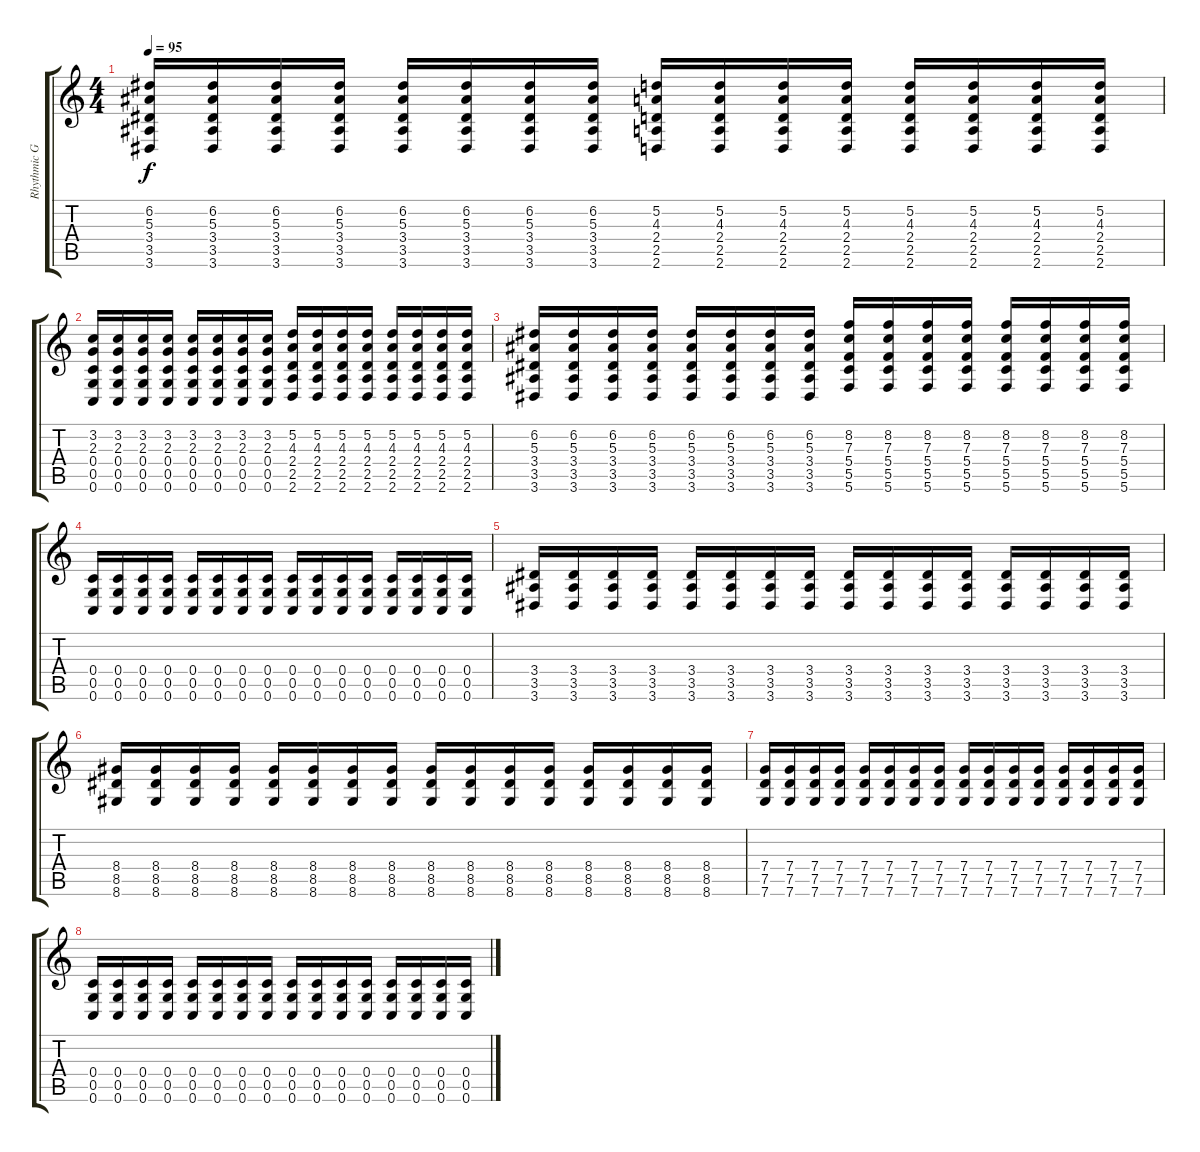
\track ("Rhythmic Guitar" "Rhythmic G") {instrument distortionguitar}
\staff {score tabs}
\tuning (D4 A3 F3 C3 G2 C2) {hide}
\ts (4 4)
\tempo 95
\clef g2
\ks c
(6.2 5.3 3.4 3.5 3.6).16{dy f} (6.2 5.3 3.4 3.5 3.6).16 (6.2 5.3 3.4 3.5 3.6).16 (6.2 5.3 3.4 3.5 3.6).16 (6.2 5.3 3.4 3.5 3.6).16 (6.2 5.3 3.4 3.5 3.6).16 (6.2 5.3 3.4 3.5 3.6).16 (6.2 5.3 3.4 3.5 3.6).16 (5.2 4.3 2.4 2.5 2.6).16 (5.2 4.3 2.4 2.5 2.6).16 (5.2 4.3 2.4 2.5 2.6).16 (5.2 4.3 2.4 2.5 2.6).16 (5.2 4.3 2.4 2.5 2.6).16 (5.2 4.3 2.4 2.5 2.6).16 (5.2 4.3 2.4 2.5 2.6).16 (5.2 4.3 2.4 2.5 2.6).16 |
(3.2 2.3 0.4 0.5 0.6).16 (3.2 2.3 0.4 0.5 0.6).16 (3.2 2.3 0.4 0.5 0.6).16 (3.2 2.3 0.4 0.5 0.6).16 (3.2 2.3 0.4 0.5 0.6).16 (3.2 2.3 0.4 0.5 0.6).16 (3.2 2.3 0.4 0.5 0.6).16 (3.2 2.3 0.4 0.5 0.6).16 (5.2 4.3 2.4 2.5 2.6).16 (5.2 4.3 2.4 2.5 2.6).16 (5.2 4.3 2.4 2.5 2.6).16 (5.2 4.3 2.4 2.5 2.6).16 (5.2 4.3 2.4 2.5 2.6).16 (5.2 4.3 2.4 2.5 2.6).16 (5.2 4.3 2.4 2.5 2.6).16 (5.2 4.3 2.4 2.5 2.6).16 |
(6.2 5.3 3.4 3.5 3.6).16 (6.2 5.3 3.4 3.5 3.6).16 (6.2 5.3 3.4 3.5 3.6).16 (6.2 5.3 3.4 3.5 3.6).16 (6.2 5.3 3.4 3.5 3.6).16 (6.2 5.3 3.4 3.5 3.6).16 (6.2 5.3 3.4 3.5 3.6).16 (6.2 5.3 3.4 3.5 3.6).16 (8.2 7.3 5.4 5.5 5.6).16 (8.2 7.3 5.4 5.5 5.6).16 (8.2 7.3 5.4 5.5 5.6).16 (8.2 7.3 5.4 5.5 5.6).16 (8.2 7.3 5.4 5.5 5.6).16 (8.2 7.3 5.4 5.5 5.6).16 (8.2 7.3 5.4 5.5 5.6).16 (8.2 7.3 5.4 5.5 5.6).16 |
(0.4 0.5 0.6).16 (0.4 0.5 0.6).16 (0.4 0.5 0.6).16 (0.4 0.5 0.6).16 (0.4 0.5 0.6).16 (0.4 0.5 0.6).16 (0.4 0.5 0.6).16 (0.4 0.5 0.6).16 (0.4 0.5 0.6).16 (0.4 0.5 0.6).16 (0.4 0.5 0.6).16 (0.4 0.5 0.6).16 (0.4 0.5 0.6).16 (0.4 0.5 0.6).16 (0.4 0.5 0.6).16 (0.4 0.5 0.6).16 |
(3.4 3.5 3.6).16 (3.4 3.5 3.6).16 (3.4 3.5 3.6).16 (3.4 3.5 3.6).16 (3.4 3.5 3.6).16 (3.4 3.5 3.6).16 (3.4 3.5 3.6).16 (3.4 3.5 3.6).16 (3.4 3.5 3.6).16 (3.4 3.5 3.6).16 (3.4 3.5 3.6).16 (3.4 3.5 3.6).16 (3.4 3.5 3.6).16 (3.4 3.5 3.6).16 (3.4 3.5 3.6).16 (3.4 3.5 3.6).16 |
(8.4 8.5 8.6).16 (8.4 8.5 8.6).16 (8.4 8.5 8.6).16 (8.4 8.5 8.6).16 (8.4 8.5 8.6).16 (8.4 8.5 8.6).16 (8.4 8.5 8.6).16 (8.4 8.5 8.6).16 (8.4 8.5 8.6).16 (8.4 8.5 8.6).16 (8.4 8.5 8.6).16 (8.4 8.5 8.6).16 (8.4 8.5 8.6).16 (8.4 8.5 8.6).16 (8.4 8.5 8.6).16 (8.4 8.5 8.6).16 |
(7.4 7.5 7.6).16 (7.4 7.5 7.6).16 (7.4 7.5 7.6).16 (7.4 7.5 7.6).16 (7.4 7.5 7.6).16 (7.4 7.5 7.6).16 (7.4 7.5 7.6).16 (7.4 7.5 7.6).16 (7.4 7.5 7.6).16 (7.4 7.5 7.6).16 (7.4 7.5 7.6).16 (7.4 7.5 7.6).16 (7.4 7.5 7.6).16 (7.4 7.5 7.6).16 (7.4 7.5 7.6).16 (7.4 7.5 7.6).16 |
(0.4 0.5 0.6).16 (0.4 0.5 0.6).16 (0.4 0.5 0.6).16 (0.4 0.5 0.6).16 (0.4 0.5 0.6).16 (0.4 0.5 0.6).16 (0.4 0.5 0.6).16 (0.4 0.5 0.6).16 (0.4 0.5 0.6).16 (0.4 0.5 0.6).16 (0.4 0.5 0.6).16 (0.4 0.5 0.6).16 (0.4 0.5 0.6).16 (0.4 0.5 0.6).16 (0.4 0.5 0.6).16 (0.4 0.5 0.6).16
